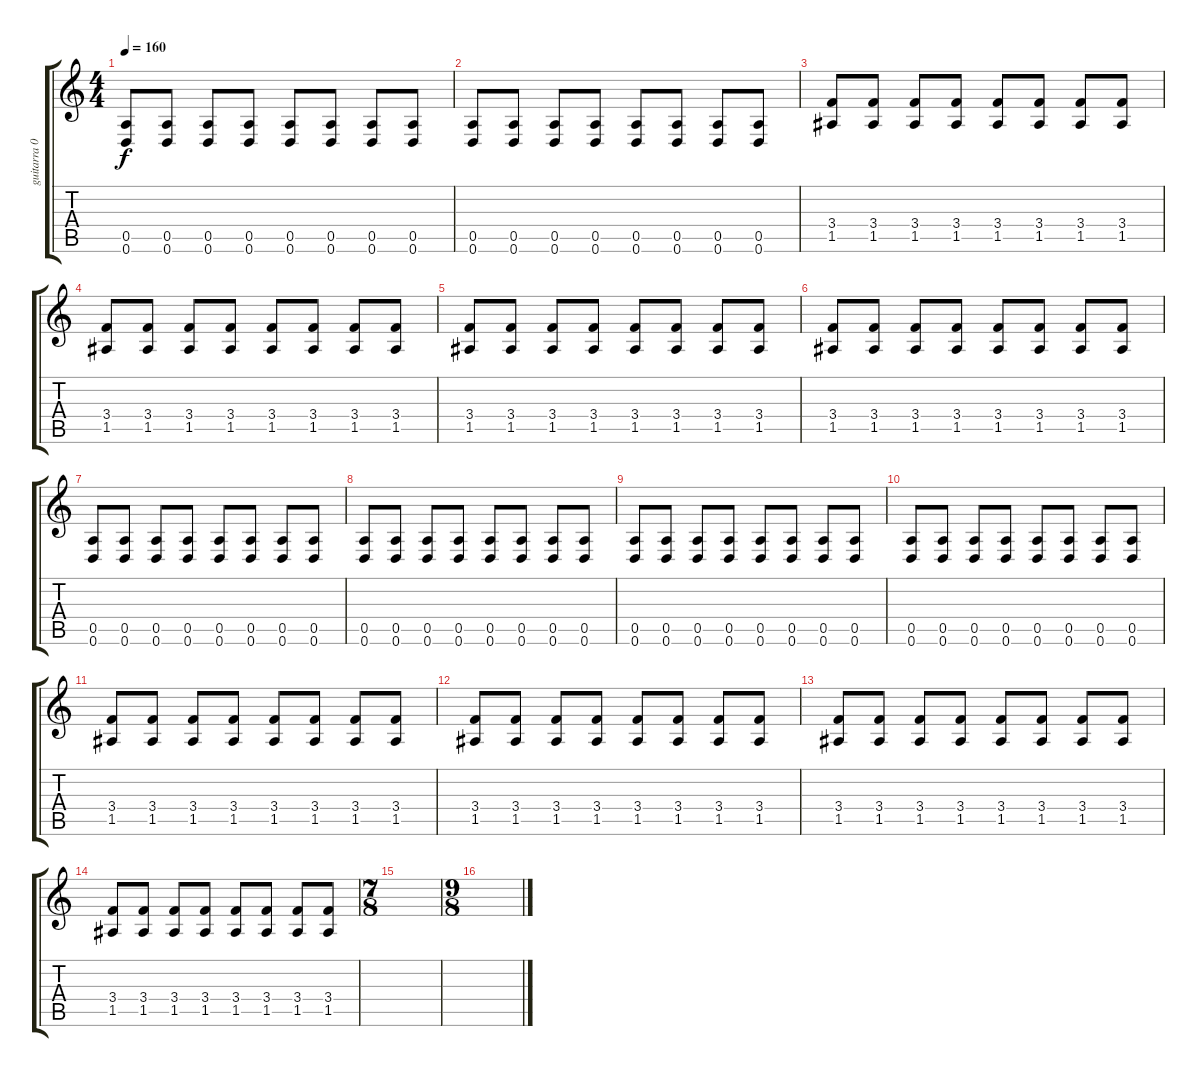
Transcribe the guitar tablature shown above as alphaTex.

\track ("guitarra 02" "guitarra 0") {instrument distortionguitar}
\staff {score tabs}
\tuning (E4 B3 G3 D3 A2 D2) {hide}
\ts (4 4)
\tempo 160
\clef g2
\ks c
(0.5 0.6).8{dy f} (0.5 0.6).8 (0.5 0.6).8 (0.5 0.6).8 (0.5 0.6).8 (0.5 0.6).8 (0.5 0.6).8 (0.5 0.6).8 |
(0.5 0.6).8 (0.5 0.6).8 (0.5 0.6).8 (0.5 0.6).8 (0.5 0.6).8 (0.5 0.6).8 (0.5 0.6).8 (0.5 0.6).8 |
(3.4 1.5).8 (3.4 1.5).8 (3.4 1.5).8 (3.4 1.5).8 (3.4 1.5).8 (3.4 1.5).8 (3.4 1.5).8 (3.4 1.5).8 |
(3.4 1.5).8 (3.4 1.5).8 (3.4 1.5).8 (3.4 1.5).8 (3.4 1.5).8 (3.4 1.5).8 (3.4 1.5).8 (3.4 1.5).8 |
(3.4 1.5).8 (3.4 1.5).8 (3.4 1.5).8 (3.4 1.5).8 (3.4 1.5).8 (3.4 1.5).8 (3.4 1.5).8 (3.4 1.5).8 |
(3.4 1.5).8 (3.4 1.5).8 (3.4 1.5).8 (3.4 1.5).8 (3.4 1.5).8 (3.4 1.5).8 (3.4 1.5).8 (3.4 1.5).8 |
(0.5 0.6).8 (0.5 0.6).8 (0.5 0.6).8 (0.5 0.6).8 (0.5 0.6).8 (0.5 0.6).8 (0.5 0.6).8 (0.5 0.6).8 |
(0.5 0.6).8 (0.5 0.6).8 (0.5 0.6).8 (0.5 0.6).8 (0.5 0.6).8 (0.5 0.6).8 (0.5 0.6).8 (0.5 0.6).8 |
(0.5 0.6).8 (0.5 0.6).8 (0.5 0.6).8 (0.5 0.6).8 (0.5 0.6).8 (0.5 0.6).8 (0.5 0.6).8 (0.5 0.6).8 |
(0.5 0.6).8 (0.5 0.6).8 (0.5 0.6).8 (0.5 0.6).8 (0.5 0.6).8 (0.5 0.6).8 (0.5 0.6).8 (0.5 0.6).8 |
(3.4 1.5).8 (3.4 1.5).8 (3.4 1.5).8 (3.4 1.5).8 (3.4 1.5).8 (3.4 1.5).8 (3.4 1.5).8 (3.4 1.5).8 |
(3.4 1.5).8 (3.4 1.5).8 (3.4 1.5).8 (3.4 1.5).8 (3.4 1.5).8 (3.4 1.5).8 (3.4 1.5).8 (3.4 1.5).8 |
(3.4 1.5).8 (3.4 1.5).8 (3.4 1.5).8 (3.4 1.5).8 (3.4 1.5).8 (3.4 1.5).8 (3.4 1.5).8 (3.4 1.5).8 |
(3.4 1.5).8 (3.4 1.5).8 (3.4 1.5).8 (3.4 1.5).8 (3.4 1.5).8 (3.4 1.5).8 (3.4 1.5).8 (3.4 1.5).8 |
\ts (7 8)
|
\ts (9 8)
